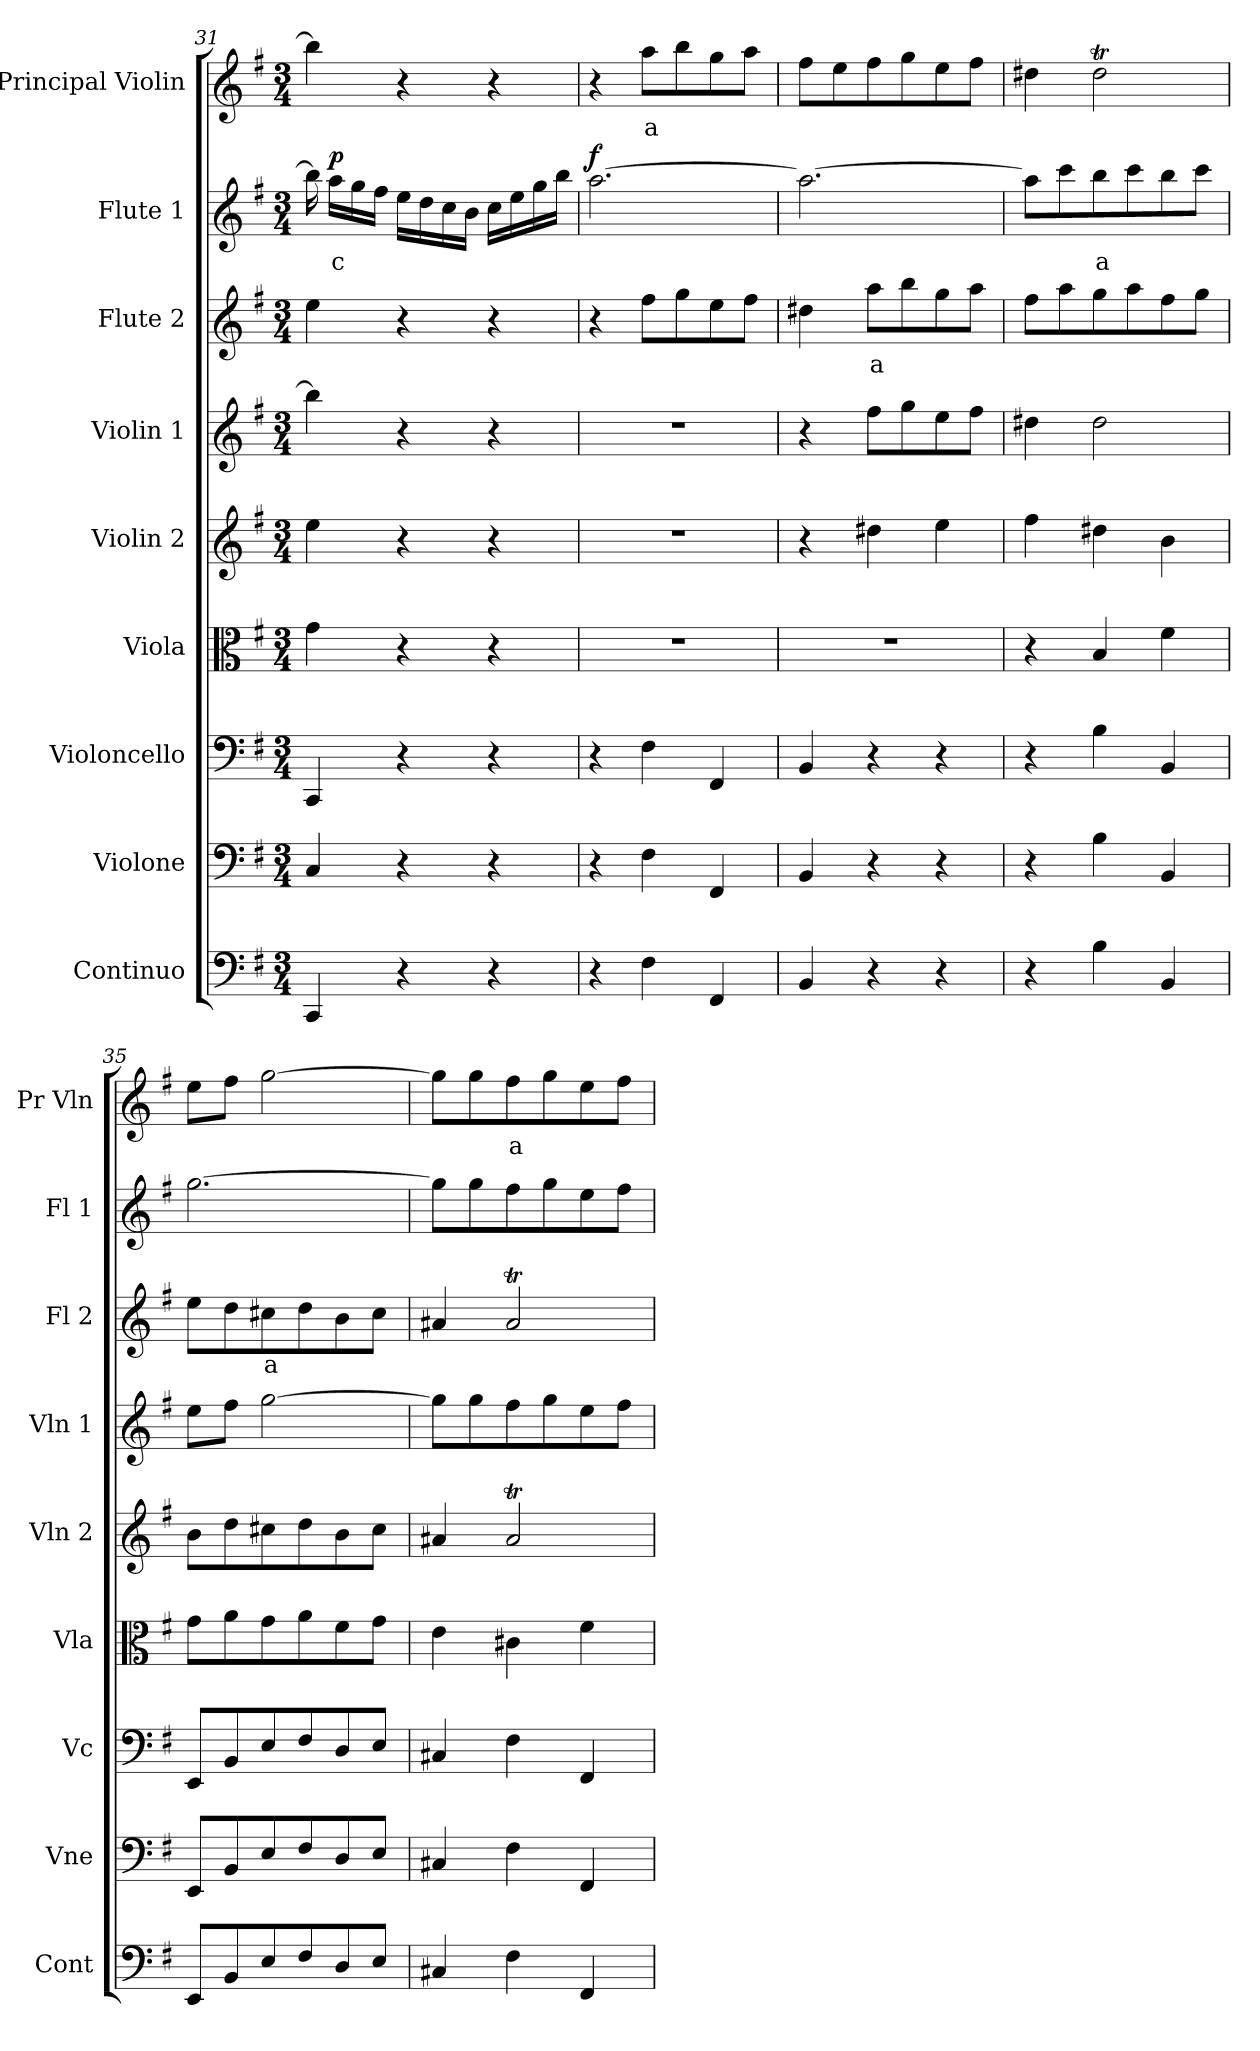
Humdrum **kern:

**kern	**kern	**kern	**kern	**kern	**kern	**kern	**text	**kern	**text	**dynam	**kern	**text
*part9	*part8	*part7	*part6	*part5	*part4	*part3	*part3	*part2	*part2	*part2	*part1	*part1
*staff9	*staff8	*staff7	*staff6	*staff5	*staff4	*staff3	*staff3	*staff2	*staff2	*staff2	*staff1	*staff1
*I"Continuo	*I"Violone	*I"Violoncello	*I"Viola	*I"Violin 2	*I"Violin 1	*I"Flute 2	*	*I"Flute 1	*	*	*I"Principal Violin	*
*I'Cont	*I'Vne	*I'Vc	*I'Vla	*I'Vln 2	*I'Vln 1	*I'Fl 2	*	*I'Fl 1	*	*	*I'Pr Vln	*
*clefF4	*clefF4	*clefF4	*clefC3	*clefG2	*clefG2	*clefG2	*	*clefG2	*	*	*clefG2	*
*	*ITrd7c12	*	*	*	*	*	*	*	*	*	*	*
*k[f#]	*k[f#]	*k[f#]	*k[f#]	*k[f#]	*k[f#]	*k[f#]	*	*k[f#]	*	*	*k[f#]	*
*M3/4	*M3/4	*M3/4	*M3/4	*M3/4	*M3/4	*M3/4	*	*M3/4	*	*	*M3/4	*
=31	=31	=31	=31	=31	=31	=31	=31	=31	=31	=31	=31	=31
4CC/	4CC/	4CC/	4g\	4ee\	4bb\]	4ee\	.	16bb\]	.	.	4bb\]	.
!	!	!	!	!	!	!	!	!	!LO:LY:b:color=#FF0000	!LO:DY:b	!	!
.	.	.	.	.	.	.	.	16aa\LL	c	p	.	.
.	.	.	.	.	.	.	.	16gg\	.	.	.	.
.	.	.	.	.	.	.	.	16ff#\JJ	.	.	.	.
4r	4r	4r	4r	4r	4r	4r	.	16ee\LL	.	.	4r	.
.	.	.	.	.	.	.	.	16dd\	.	.	.	.
.	.	.	.	.	.	.	.	16cc\	.	.	.	.
.	.	.	.	.	.	.	.	16b\JJ	.	.	.	.
4r	4r	4r	4r	4r	4r	4r	.	16cc\LL	.	.	4r	.
.	.	.	.	.	.	.	.	16ee\	.	.	.	.
.	.	.	.	.	.	.	.	16gg\	.	.	.	.
.	.	.	.	.	.	.	.	16bb\JJ	.	.	.	.
=32	=32	=32	=32	=32	=32	=32	=32	=32	=32	=32	=32	=32
!	!	!	!	!	!	!	!	!	!	!LO:DY:b	!	!
4r	4r	4r	2.r	2.r	2.r	4r	.	[2.aa\	.	f	4r	.
!	!	!	!	!	!	!	!	!	!	!	!	!LO:LY:b:color=#FF0000
4F#\	4FF#\	4F#\	.	.	.	8ff#\L	.	.	.	.	8aa\L	a
.	.	.	.	.	.	8gg\	.	.	.	.	8bb\	.
4FF#/	4FFF#/	4FF#/	.	.	.	8ee\	.	.	.	.	8gg\	.
.	.	.	.	.	.	8ff#\J	.	.	.	.	8aa\J	.
=33	=33	=33	=33	=33	=33	=33	=33	=33	=33	=33	=33	=33
4BB/	4BBB/	4BB/	2.r	4r	4r	4dd#X\	.	2.aa\_	.	.	8ff#\L	.
.	.	.	.	.	.	.	.	.	.	.	8ee\	.
!	!	!	!	!	!	!	!LO:LY:b:color=#FF0000	!	!	!	!	!
4r	4r	4r	.	4dd#X\	8ff#\L	8aa\L	a	.	.	.	8ff#\	.
.	.	.	.	.	8gg\	8bb\	.	.	.	.	8gg\	.
4r	4r	4r	.	4ee\	8ee\	8gg\	.	.	.	.	8ee\	.
.	.	.	.	.	8ff#\J	8aa\J	.	.	.	.	8ff#\J	.
=34	=34	=34	=34	=34	=34	=34	=34	=34	=34	=34	=34	=34
4r	4r	4r	4r	4ff#\	4dd#X\	8ff#\L	.	8aa\L]	.	.	4dd#X\	.
.	.	.	.	.	.	8aa\	.	8ccc\	.	.	.	.
!	!	!	!	!	!	!	!	!	!LO:LY:b:color=#FF0000	!	!	!
4B\	4BB\	4B\	4B/	4dd#X\	2dd#\	8gg\	.	8bb\	a	.	2dd#t\	.
.	.	.	.	.	.	8aa\	.	8ccc\	.	.	.	.
4BB/	4BBB/	4BB/	4f#\	4b\	.	8ff#\	.	8bb\	.	.	.	.
.	.	.	.	.	.	8gg\J	.	8ccc\J	.	.	.	.
=35	=35	=35	=35	=35	=35	=35	=35	=35	=35	=35	=35	=35
8EE/L	8EEE/L	8EE/L	8g\L	8b\L	8ee\L	8ee\L	.	[2.gg\	.	.	8ee\L	.
8BB/	8BBB/	8BB/	8a\	8dd\	8ff#\J	8dd\	.	.	.	.	8ff#\J	.
!	!	!	!	!	!	!	!LO:LY:b:color=#FF0000	!	!	!	!	!
8E/	8EE/	8E/	8g\	8cc#X\	[2gg\	8cc#X\	a	.	.	.	[2gg\	.
8F#/	8FF#/	8F#/	8a\	8dd\	.	8dd\	.	.	.	.	.	.
8D/	8DD/	8D/	8f#\	8b\	.	8b\	.	.	.	.	.	.
8E/J	8EE/J	8E/J	8g\J	8cc#\J	.	8cc#\J	.	.	.	.	.	.
!!LO:PB:g=z
=36	=36	=36	=36	=36	=36	=36	=36	=36	=36	=36	=36	=36
4C#X/	4CC#X/	4C#X/	4e\	4a#X/	8gg\L]	4a#X/	.	8gg\L]	.	.	8gg\L]	.
.	.	.	.	.	8gg\	.	.	8gg\	.	.	8gg\	.
!	!	!	!	!	!	!	!	!	!	!	!	!LO:LY:b:color=#FF0000
4F#\	4FF#\	4F#\	4c#X\	2a#t/	8ff#\	2a#t/	.	8ff#\	.	.	8ff#\	a
.	.	.	.	.	8gg\	.	.	8gg\	.	.	8gg\	.
4FF#/	4FFF#/	4FF#/	4f#\	.	8ee\	.	.	8ee\	.	.	8ee\	.
.	.	.	.	.	8ff#\J	.	.	8ff#\J	.	.	8ff#\J	.
=	=	=	=	=	=	=	=	=	=	=	=	=
*-	*-	*-	*-	*-	*-	*-	*-	*-	*-	*-	*-	*-
